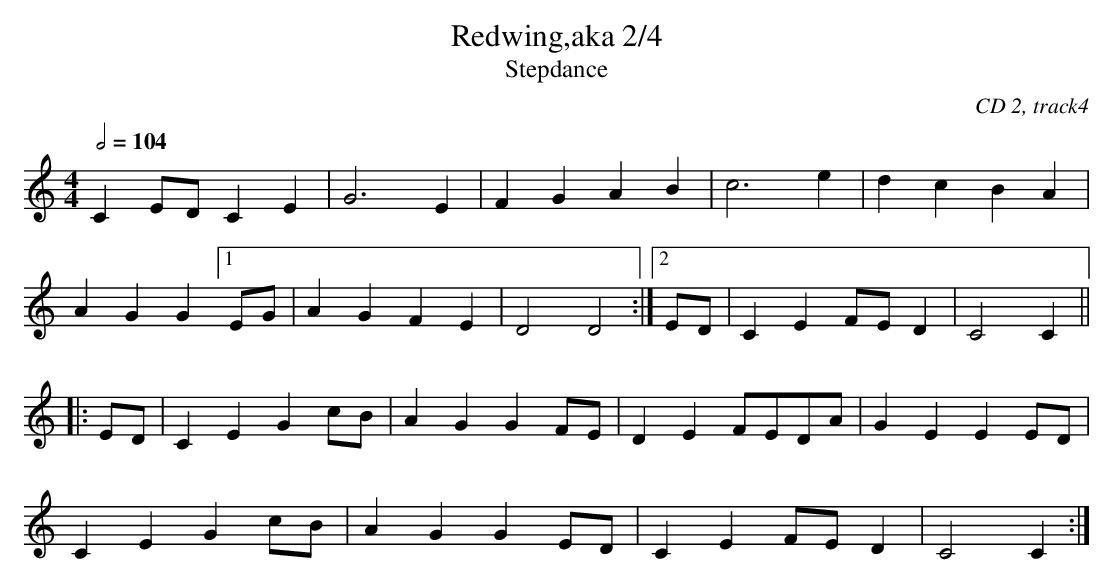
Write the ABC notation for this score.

X:1
T:Redwing,aka 2/4
C:CD 2, track4
T:Stepdance
M:4/4
L:1/8
Q:1/2=104
K:C
C2ED C2E2|G6E2|F2G2 A2B2|c6e2|d2c2B2A2|
A2G2G2[1EG|A2G2F2E2|D4D4:|\
[2ED|C2E2FED2|C4C2||
|:ED|C2E2G2cB|A2G2G2FE|D2E2 FEDA|G2E2E2ED|
C2E2 G2cB|A2G2 G2ED|C2E2 FED2|C4C2:|
